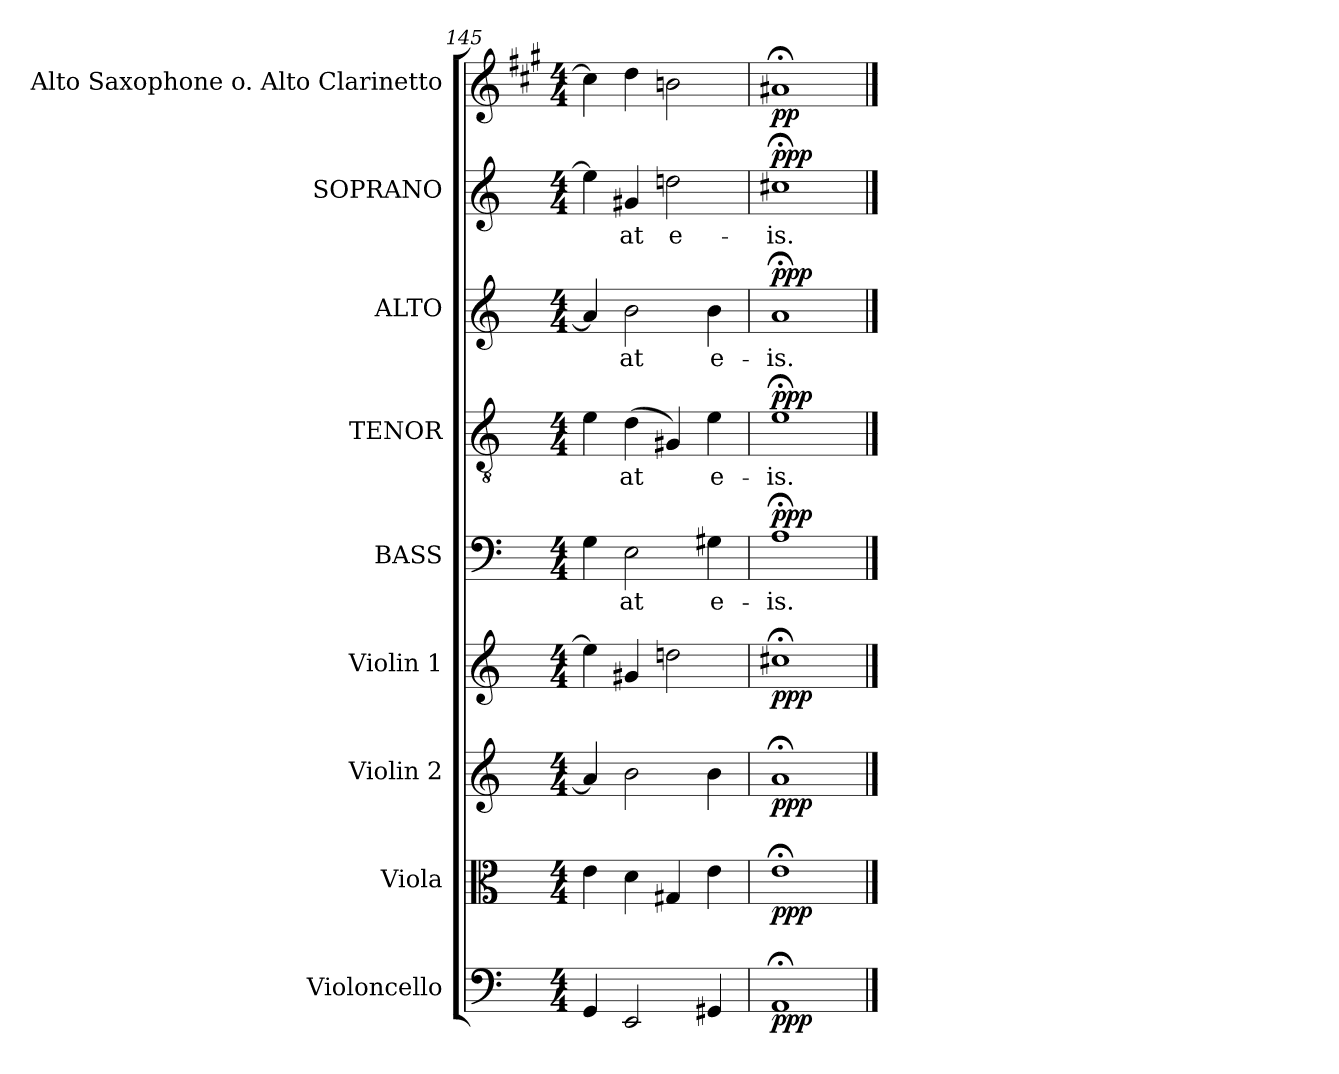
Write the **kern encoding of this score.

**kern	**dynam	**kern	**dynam	**kern	**dynam	**kern	**dynam	**kern	**text	**dynam	**kern	**text	**dynam	**kern	**text	**dynam	**kern	**text	**dynam	**kern	**dynam
*part9	*part9	*part8	*part8	*part7	*part7	*part6	*part6	*part5	*part5	*part5	*part4	*part4	*part4	*part3	*part3	*part3	*part2	*part2	*part2	*part1	*part1
*staff9	*staff9	*staff8	*staff8	*staff7	*staff7	*staff6	*staff6	*staff5	*staff5	*staff5	*staff4	*staff4	*staff4	*staff3	*staff3	*staff3	*staff2	*staff2	*staff2	*staff1	*staff1
*I"Violoncello	*	*I"Viola	*	*I"Violin 2	*	*I"Violin 1	*	*I"BASS	*	*	*I"TENOR	*	*	*I"ALTO	*	*	*I"SOPRANO	*	*	*I"Alto Saxophone o. Alto Clarinetto	*
*I'Vc.	*	*I'Vla.	*	*I'Vln. 2	*	*I'Vln. 1	*	*I'B.	*	*	*I'T.	*	*	*I'A.	*	*	*I'S.	*	*	*I'Alto Sax. o. Alto Clar.	*
*clefF4	*	*clefC3	*	*clefG2	*	*clefG2	*	*clefF4	*	*	*clefGv2	*	*	*clefG2	*	*	*clefG2	*	*	*clefG2	*
*	*	*	*	*	*	*	*	*	*	*	*ITrd7c12	*	*	*	*	*	*	*	*	*ITrd5c9	*
*k[]	*	*k[]	*	*k[]	*	*k[]	*	*k[]	*	*	*k[]	*	*	*k[]	*	*	*k[]	*	*	*k[]	*
*C:	*	*C:	*	*C:	*	*C:	*	*C:	*	*	*C:	*	*	*C:	*	*	*C:	*	*	*C:	*
*M4/4	*	*M4/4	*	*M4/4	*	*M4/4	*	*M4/4	*	*	*M4/4	*	*	*M4/4	*	*	*M4/4	*	*	*M4/4	*
=145	=145	=145	=145	=145	=145	=145	=145	=145	=145	=145	=145	=145	=145	=145	=145	=145	=145	=145	=145	=145	=145
4GGi/	.	4ei\	.	4ai/]	.	4eei\]	.	4Gi\	.	.	4Ei\	.	.	4ai/]	.	.	4eei\]	.	.	4ei\]	.
!	!	!	!	!	!	!	!	!	!LO:LY:b:color=#000000	!	!	!	!	!	!	!	!	!	!	!	!
!	!	!	!	!	!	!	!	!	!	!	!	!LO:LY:b:color=#000000	!	!	!	!	!	!	!	!	!
!	!	!	!	!	!	!	!	!	!	!	!	!	!	!	!LO:LY:b:color=#000000	!	!	!	!	!	!
!	!	!	!	!	!	!	!	!	!	!	!	!	!	!	!	!	!	!LO:LY:b:color=#000000	!	!	!
2EEi/	.	4di\	.	2bi\	.	4g#Xi/	.	2Ei\	-at	.	(4Di\	-at	.	2bi\	-at	.	4g#Xi/	-at	.	4fi\	.
!	!	!	!	!	!	!	!	!	!	!	!	!	!	!	!	!	!	!LO:LY:b:color=#000000	!	!	!
.	.	4G#Xi/	.	.	.	2ddni\	.	.	.	.	4GG#Xi/)	.	.	.	.	.	2ddni\	e-	.	2dni\	.
!	!	!	!	!	!	!	!	!	!LO:LY:b:color=#000000	!	!	!	!	!	!	!	!	!	!	!	!
!	!	!	!	!	!	!	!	!	!	!	!	!LO:LY:b:color=#000000	!	!	!	!	!	!	!	!	!
!	!	!	!	!	!	!	!	!	!	!	!	!	!	!	!LO:LY:b:color=#000000	!	!	!	!	!	!
4GG#Xi/	.	4ei\	.	4bi\	.	.	.	4G#Xi\	e-	.	4Ei\	e-	.	4bi\	e-	.	.	.	.	.	.
=146	=146	=146	=146	=146	=146	=146	=146	=146	=146	=146	=146	=146	=146	=146	=146	=146	=146	=146	=146	=146	=146
!	!	!	!	!	!	!	!	!	!LO:LY:b:color=#000000	!	!	!	!	!	!	!	!	!	!	!	!
!	!	!	!	!	!	!	!	!	!	!	!	!LO:LY:b:color=#000000	!	!	!	!	!	!	!	!	!
!	!	!	!	!	!	!	!	!	!	!	!	!	!	!	!LO:LY:b:color=#000000	!	!	!	!	!	!
!	!	!	!	!	!	!	!	!	!	!	!	!	!	!	!	!	!	!LO:LY:b:color=#000000	!	!	!
1AA;i	ppp	1e;i	ppp	1a;i	ppp	1cc#X;i	ppp	1A;i	-is.	ppp	1E;i	-is.	ppp	1a;i	-is.	ppp	1cc#X;i	-is.	ppp	1c#X;i	pp
==	==	==	==	==	==	==	==	==	==	==	==	==	==	==	==	==	==	==	==	==	==
*-	*-	*-	*-	*-	*-	*-	*-	*-	*-	*-	*-	*-	*-	*-	*-	*-	*-	*-	*-	*-	*-
